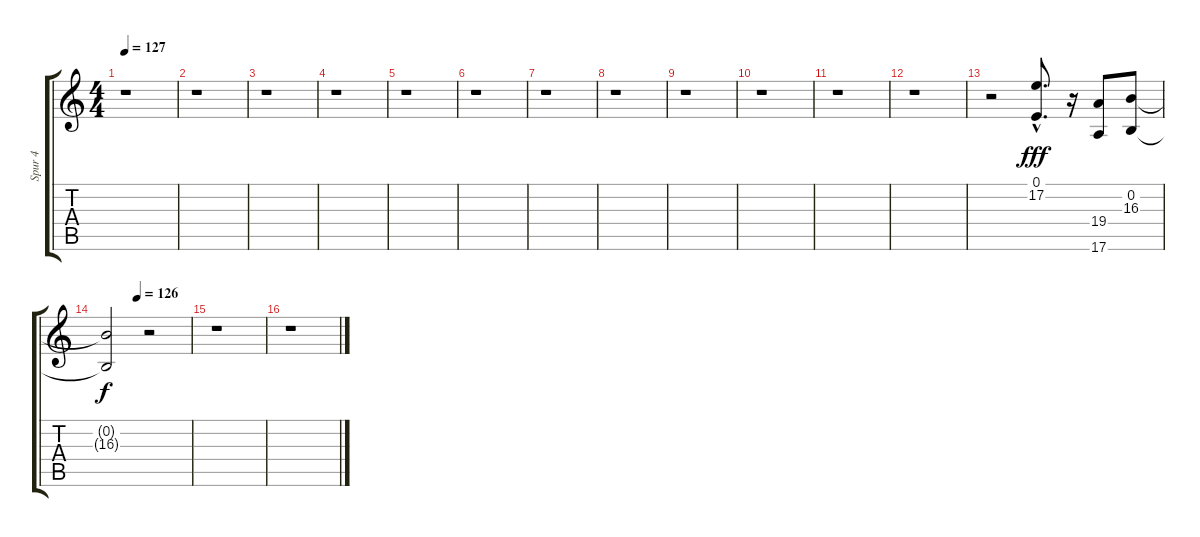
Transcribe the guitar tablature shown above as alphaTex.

\track ("Spur 4" "Spur 4") {instrument stringensemble1}
\staff {score tabs}
\tuning (E4 B3 G3 D3 A2 E2) {hide}
\ts (4 4)
\tempo 127
\clef g2
\ks c
r.1{dy f} |
r.1 |
r.1 |
r.1 |
r.1 |
r.1 |
r.1 |
r.1 |
r.1 |
r.1 |
r.1 |
r.1 |
r.2 (0.1 17.2{hac}).8{d dy fff balance 13} r.16 (19.4 17.6).8 (0.2 16.3).8 |
\tempo (126 0.375)
(0.2{t} 16.3{t}).2{dy f} r.2 |
r.1 |
r.1
